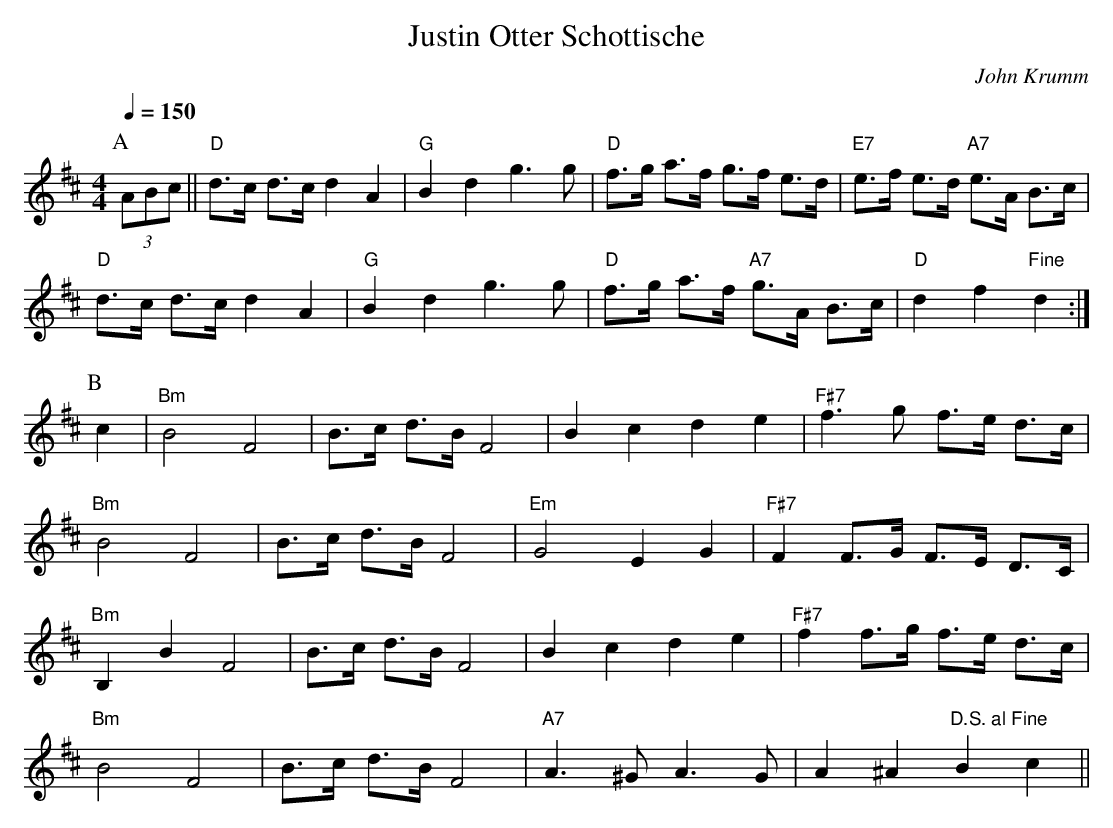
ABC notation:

X:1
T: Justin Otter Schottische
C:John Krumm
M:4/4
Q:1/4=150
K:D
P: A
(3ABcW||"D"d>c d>cd2A2|"G"B2d2g3g|"D"f>g a>f g>f e>d|"E7"e>f e>d "A7"e>A B>c|
"D"d>c d>cd2A2|"G"B2d2g3g|"D"f>g a>f "A7"g>A B>c|"D"d2f2"Fine"d2:|
P: B
c2|"Bm"B4 F4|B>c d>B F4|B2 c2 d2 e2|"F#7"f3g f>e d>c|
"Bm"B4 F4|B>c d>B F4|"Em"G4 E2G2|"F#7"F2 F>G F>E D>C|
"Bm"B,2B2 F4|B>c d>B F4|B2c2d2e2|"F#7"f2f>g f>e d>c|
"Bm"B4 F4|B>c d>B F4|"A7"A3^GA3G|A2 ^A2 "D.S. al Fine"B2 c2||
